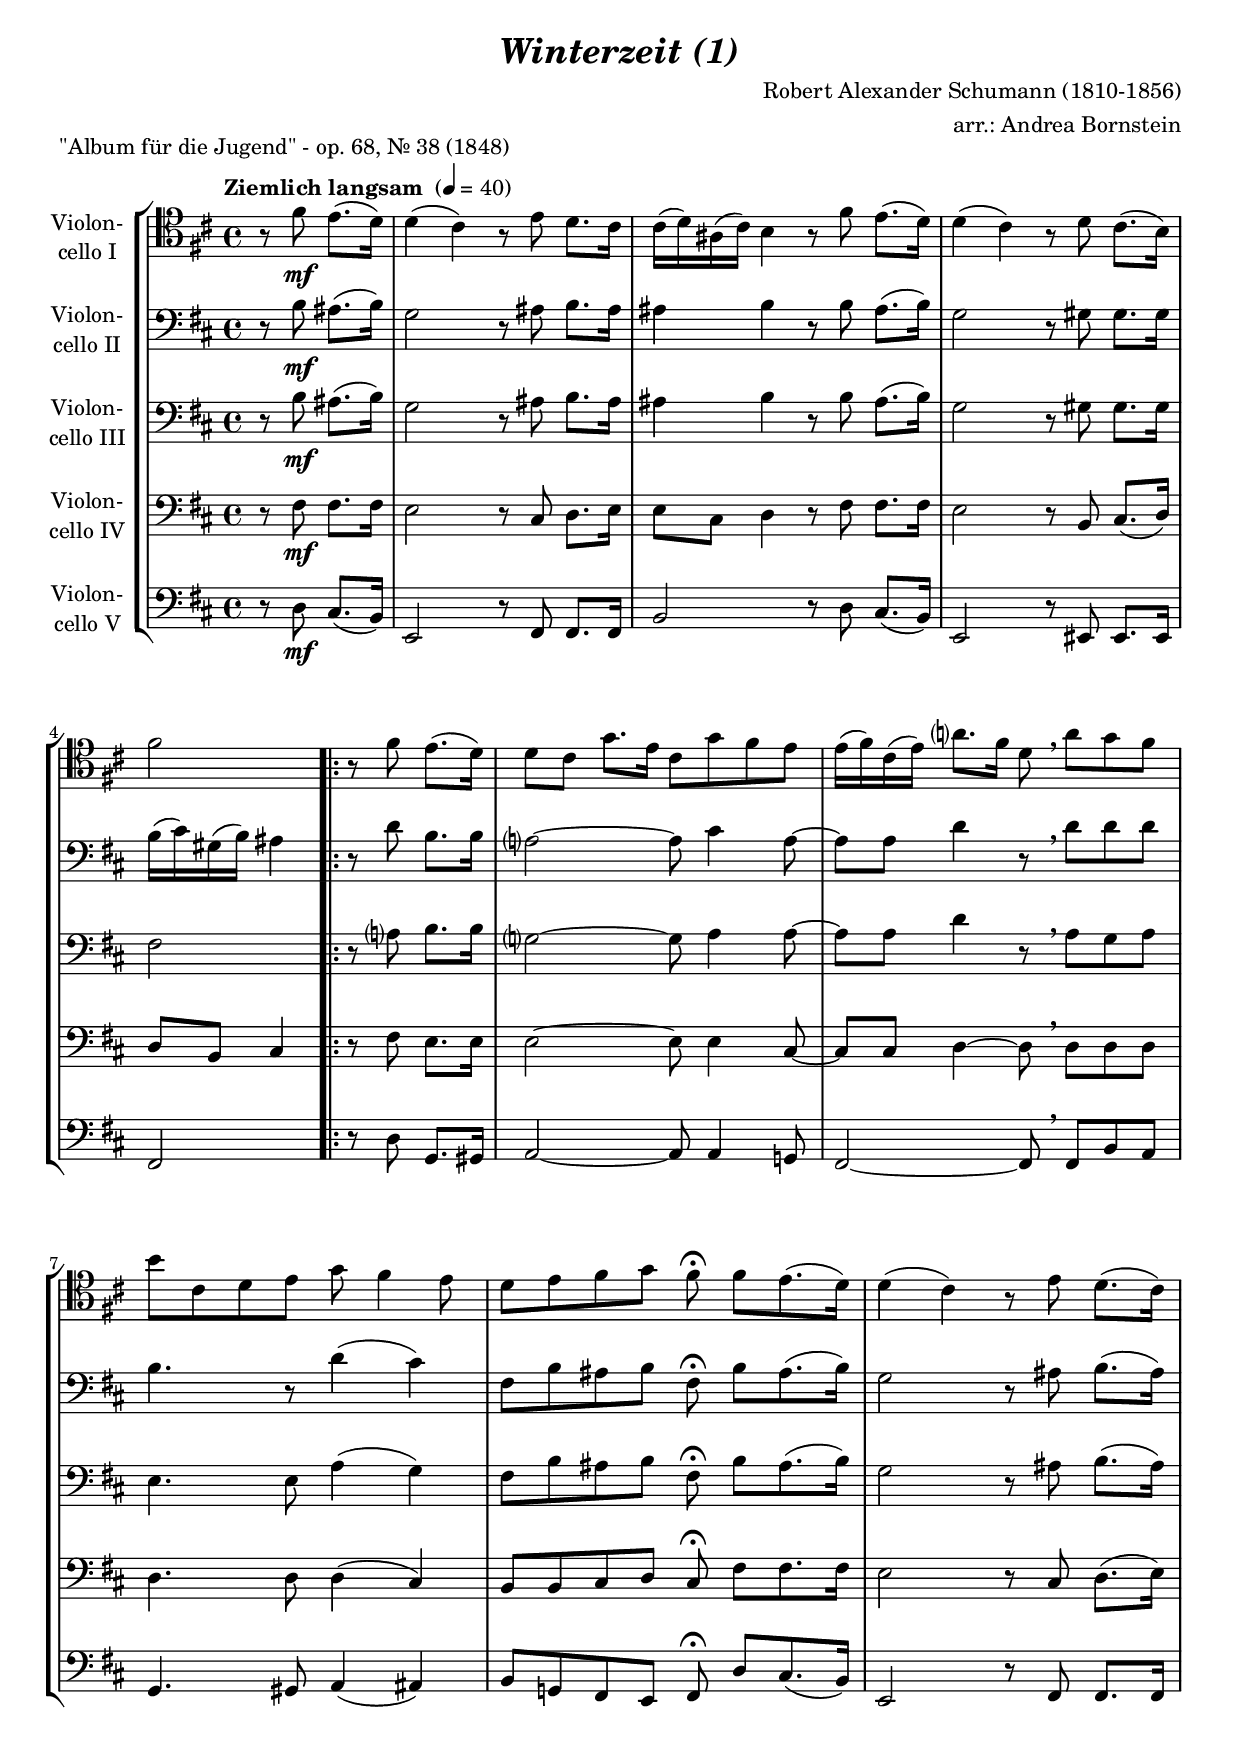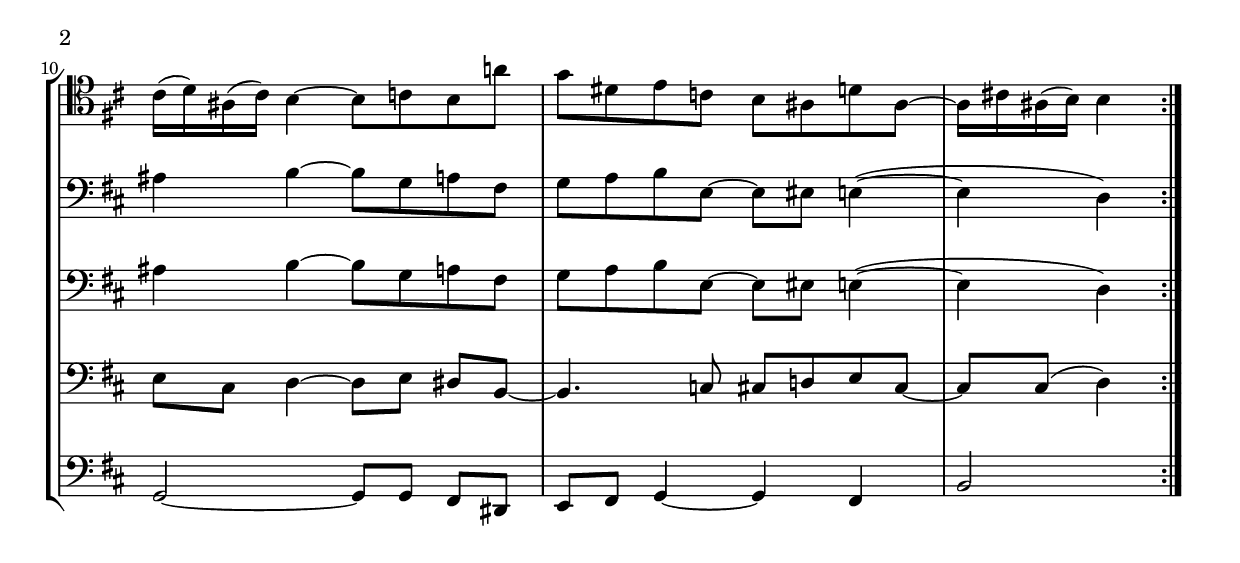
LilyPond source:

\version "2.18.2"
\include "deutsch.ly"
  
#(set-global-staff-size 19.13)

\header {
  title     = \markup \bold \italic "Winterzeit (1)"
  composer  = "Robert Alexander Schumann (1810-1856)"
  arranger  = "arr.: Andrea Bornstein"
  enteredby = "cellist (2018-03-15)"
  piece     = "\"Album für die Jugend\" - op. 68, Nr. 38 (1848)"
}

voiceconsts = {
  \key g \minor
  \time 4/4
  \clef "bass"
%  \numericTimeSignature
  \compressFullBarRests
  % Set default beaming for all staves
%  \set Timing.beamExceptions = #'()
%  \set Timing.baseMoment     = #(ly:make-moment 1 4)
%  \set Timing.beatStructure  = #'(1 1 1)
  \tempo "Ziemlich langsam " 4=40
}

micl = "clarinet"
mifl = "flute"
miob = "oboe"
mifh = "french horn"
misx = "tenor sax"
mist = "string ensemble 1"
miba = "cello"

va = \relative c'' {
  \voiceconsts
  \clef "tenor"

  \partial 2 r8 d\mf c8.( b16)
  b4( a) r8 c b8. a16
  a( b) fis( a) g4 r8 d' c8.( b16)
  b4( a) r8 b a8.( g16)

  d'2
  \repeat volta 2 {
    r8 d c8.( b16)
    b8 a es'8. c16 a8 es' d c
    c16( d) a( c) f?8. d16 b8 \breathe f'[ es d]
    g a, b c es d4 c8

    b c d es d\fermata d[ c8.( b16)]
    b4( a) r8 c b8.( a16)
    a( b) fis( a) g4~ g8 as g f'!
    es h c as g fis b fis~
    fis16 a! fis( g) g4
  }
}

vb = \relative c'' {
  \voiceconsts

  \partial 2 r8 g\mf fis8.( g16)
  es2 r8 fis g8. fis16
  fis4 g r8 g fis8.( g16)
  es2 r8 e e8. e16

  g( a) e( g) fis4
  \repeat volta 2 {
    r8 b g8. g16
    f?2~ f8 a4 f8~
    f f b4 r8 \breathe b b b
    g4. r8 b4( a)

    d,8 g fis g d\fermata g[ fis8.( g16)]
    es2 r8 fis g8.( fis16)
    fis4 g~ g8 es f d
    es f g c,~ c cis c4(~
    c b)
  }
}

vc = \relative c'' {
  \voiceconsts

  \partial 2 r8 g\mf fis8.( g16)
  es2 r8 fis g8. fis16
  fis4 g r8 g fis8.( g16)
  es2 r8 e e8. e16

  d2
  \repeat volta 2 {
    r8 f? g8. g16
    es?2~ es8 f4 f8~
    f f b4 r8 \breathe f es f
    c4. c8 f4( es)

    d8 g fis g d\fermata g[ fis8.( g16)]
    es2 r8 fis g8.( fis16)
    fis4 g~ g8 es f d
    es f g c,~ c cis c4(~
    c b)
  }
}

vd = \relative c' {
  \voiceconsts

  \partial 2 r8 d\mf d8. d16
  c2 r8 a b8. c16
  c8 a b4 r8 d d8. d16
  c2 r8 g a8.( b16)

  b8 g a4
  \repeat volta 2 {
    r8 d c8. c16
    c2~ c8 c4 a8~
    a a b4~ b8 \breathe b[ b b]
    b4. b8 b4( a)

    g8 g a b a\fermata d[ d8. d16]
    c2 r8 a b8.( c16)
    c8 a b4~ b8 c h[ g]~
    g4. as8 a b! c a~
    a a( b4)
  }
}

ve = \relative c' {
  \voiceconsts

  \partial 2 r8 b\mf a8.( g16)
  c,2 r8 d d8. d16
  g2 r8 b a8.( g16)
  c,2 r8 cis cis8. cis16

  d2
  \repeat volta 2 {
    r8 b' es,8. e16
    f2~ f8 f4 es!8
    d2~ d8 \breathe d[ g f]
    es4. e8 f4( fis)

    g8 es! d c d\fermata b'[ a8.( g16)]
    c,2 r8 d d8. d16
    es2~ es8 es d[ h]
    c d es4~ es d
    g2
  }
}


music = \new StaffGroup <<

      \new Staff {
	\set Staff.midiInstrument = \miba
	\set Staff.instrumentName = \markup \center-column { "Violon-" "cello I" }
	\transpose g h, { \va }
      }

      \new Staff {
	\set Staff.midiInstrument = \miba
	\set Staff.instrumentName = \markup \center-column { "Violon-" "cello II" }
	\transpose g h, { \vb }
      }

      \new Staff {
	\set Staff.midiInstrument = \miba
	\set Staff.instrumentName = \markup \center-column { "Violon-" "cello III" }
	\transpose g h, { \vc }
      }

      \new Staff {
	\set Staff.midiInstrument = \miba
	\set Staff.instrumentName = \markup \center-column { "Violon-" "cello IV" }
	\transpose g h, { \vd }
      }

      \new Staff {
	\set Staff.midiInstrument = \miba
	\set Staff.instrumentName = \markup \center-column { "Violon-" "cello V" }
	\transpose g h, { \ve }
      }
>>

\book {
  \score {
    \music
    \layout {}
  }

  \score {
    \unfoldRepeats \music

    \midi {
      \context {
        \Score
      }
    }
  }
}
